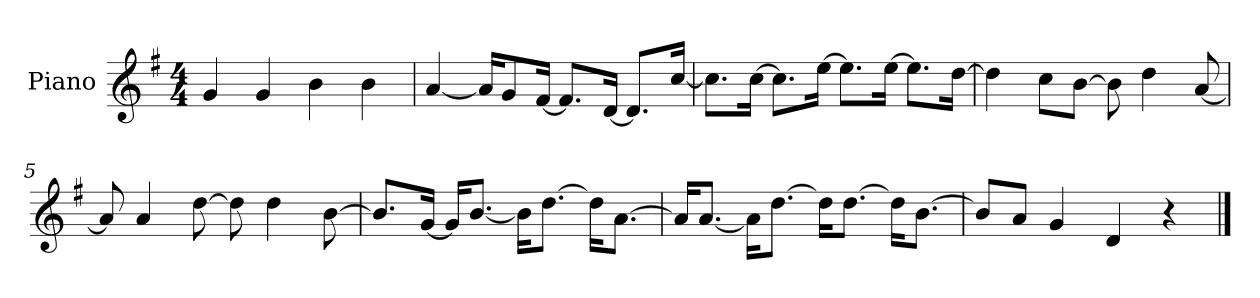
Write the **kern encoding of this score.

**kern
*part1
*staff1
*I"Piano
*I'P-no
*clefG2
*k[f#]
*M4/4
*MM90
=1
4g/
4g/
4b\
4b\
=2
[4a/
16a/KL]
8g/
[16f#/Jk
8.f#/L]
[16d/Jk
8.d/L]
[16cc/Jk
=3
8.cc\L]
[16cc\Jk
8.cc\L]
[16ee\Jk
8.ee\L]
[16ee\Jk
8.ee\L]
[16dd\Jk
=4
4dd\]
8cc\L
[8b\J
8b\]
4dd\
[8a/
=5
8a/]
4a/
[8dd\
8dd\]
4dd\
[8b\
!!LO:LB:g=z
=6
8.b/L]
[16g/Jk
16g/KL]
[8.b/J
16b\KL]
[8.dd\J
16dd\KL]
[8.a\J
=7
16a/KL]
[8.a/J
16a\KL]
[8.dd\J
16dd\KL]
[8.dd\J
16dd\KL]
[8.b\J
=8
8b/L]
8a/J
4g/
4d/
4r
==
*-
